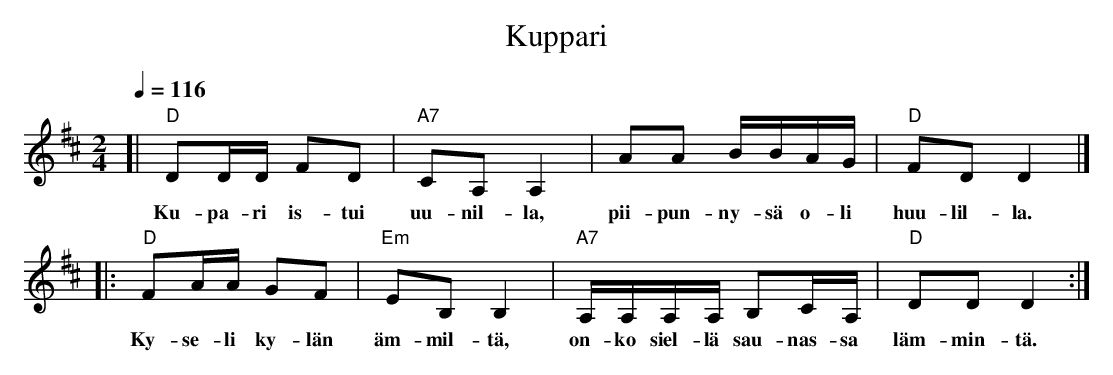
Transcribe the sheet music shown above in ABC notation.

X:1
T: Kuppari
M: 2/4
L: 1/16
K: D
Q: 1/4=116
[| "D"D2DD F2D2 | "A7"C2A,2 A,4 | A2A2 BBAG | "D"F2D2 D4 |]
w: Ku-pa-ri is-tui uu-nil-la, pii-pun-ny-s\"a o-li huu-lil-la.
|: "D"F2AA G2F2 | "Em"E2B,2 B,4 | "A7"A,A,A,A, B,2CA, | "D"D2D2 D4 :|
w: Ky-se-li ky-l\"an | \"am-mil-t\"a, on-ko siel-l\"a sau-nas-sa l\"am-min-t\"a.
